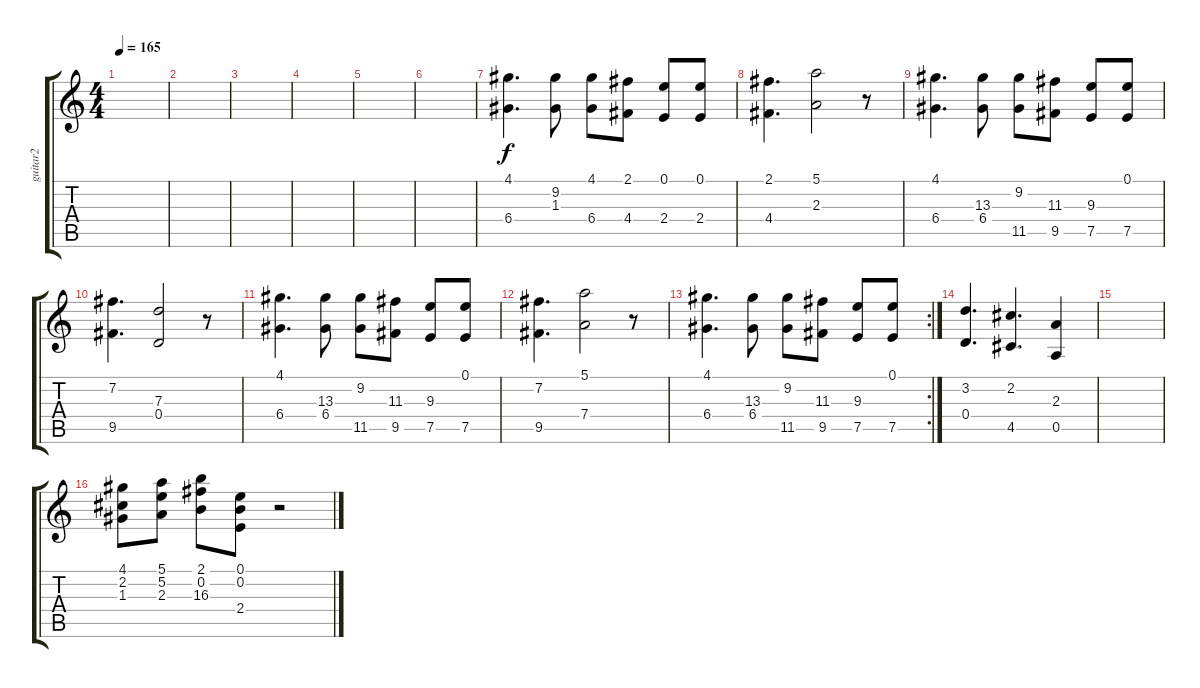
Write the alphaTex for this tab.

\track ("guitar2" "guitar2") {instrument distortionguitar}
\staff {score tabs}
\tuning (E4 B3 G3 D3 A2 E2) {hide}
\ts (4 4)
\tempo 165
\clef g2
\ks c
|
|
|
|
|
|
(4.1 6.4).4{d} (9.2 1.3).8 (4.1 6.4).8 (2.1 4.4).8 (0.1 2.4).8 (0.1 2.4).8 |
(2.1 4.4).4{d} (5.1 2.3).2 r.8 |
(4.1 6.4).4{d} (13.3 6.4).8 (9.2 11.5).8 (11.3 9.5).8 (9.3 7.5).8 (0.1 7.5).8 |
(7.2 9.5).4{d} (7.3 0.4).2 r.8 |
(4.1 6.4).4{d} (13.3 6.4).8 (9.2 11.5).8 (11.3 9.5).8 (9.3 7.5).8 (0.1 7.5).8 |
(7.2 9.5).4{d} (5.1 7.4).2 r.8 |
\rc 2
(4.1 6.4).4{d} (13.3 6.4).8 (9.2 11.5).8 (11.3 9.5).8 (9.3 7.5).8 (0.1 7.5).8 |
(3.2 0.4).4{d} (2.2 4.5).4{d} (2.3 0.5).4 |
|
(4.1 2.2 1.3).8 (5.1 5.2 2.3).8 (2.1 0.2 16.3).8 (0.1 0.2 2.4).8 r.2
